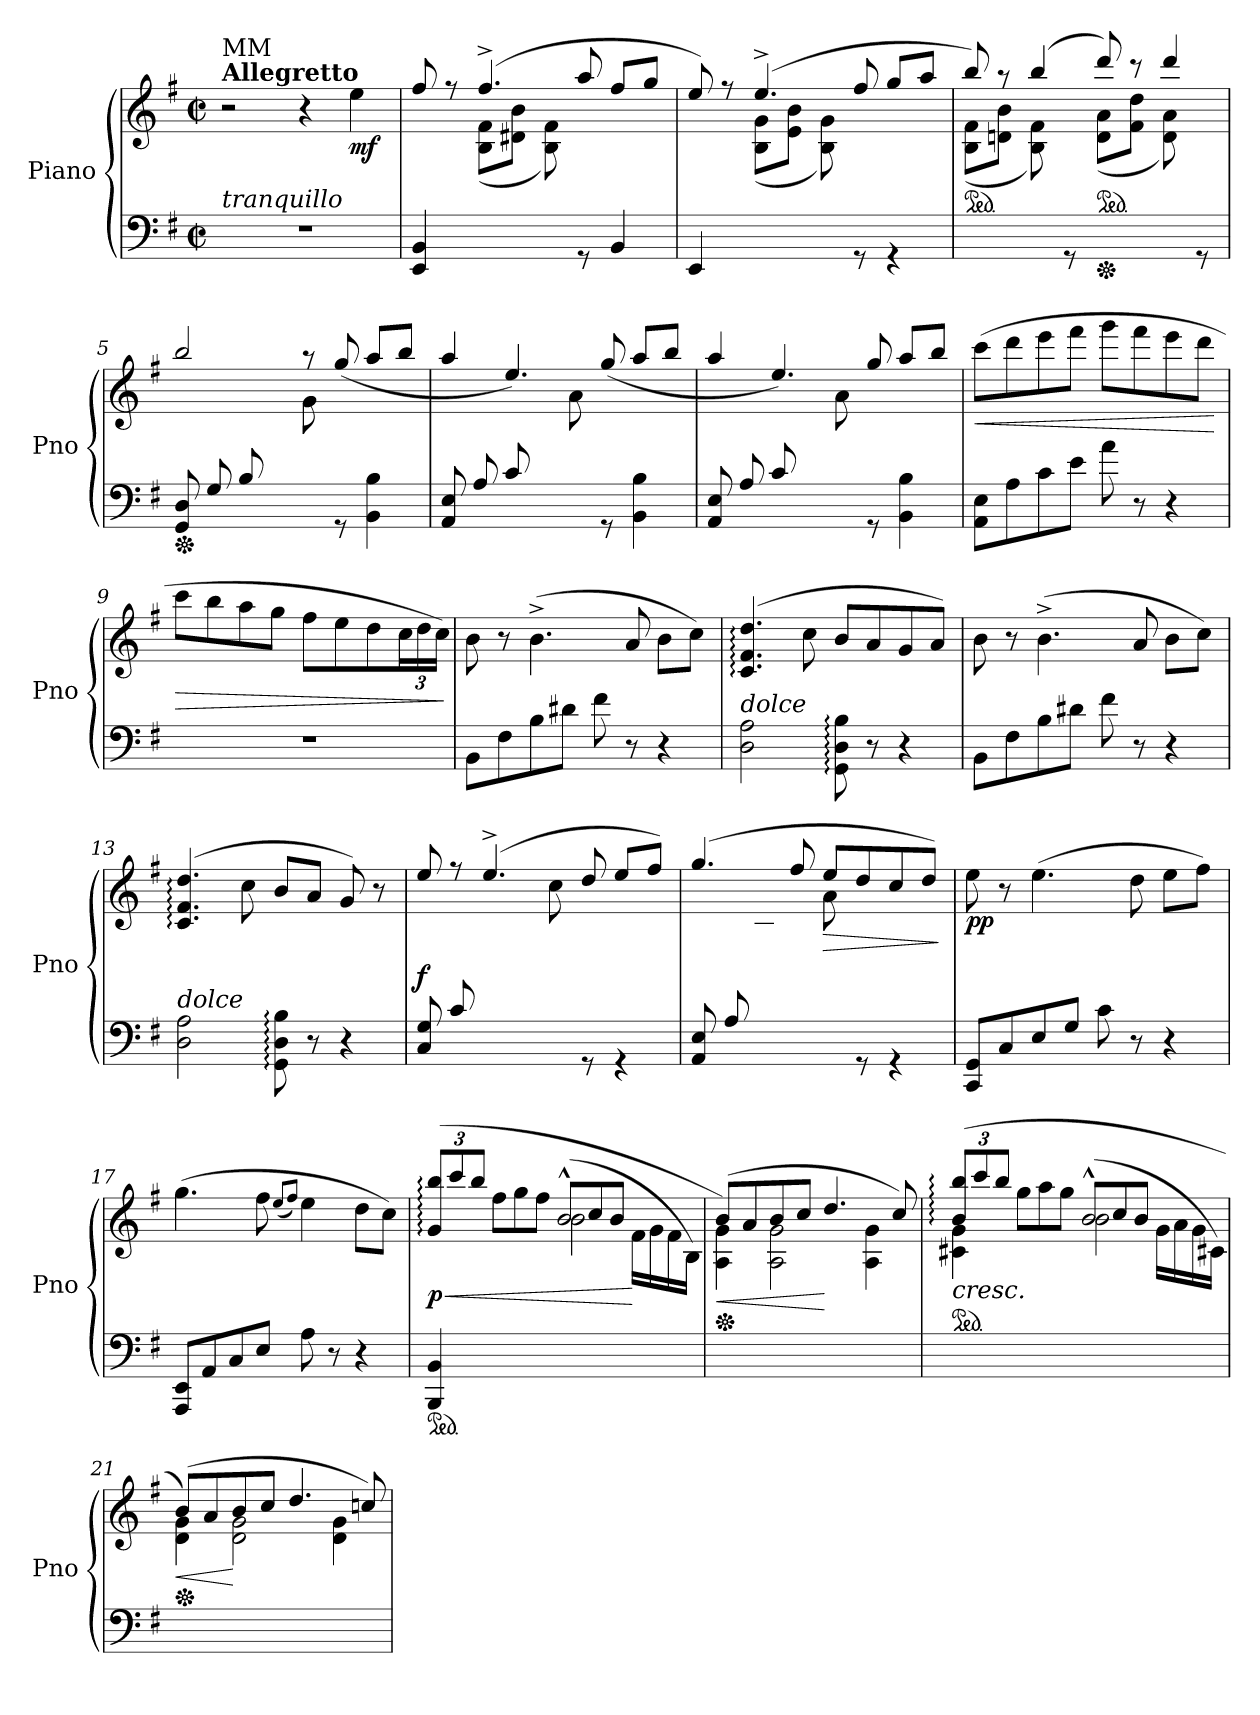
**kern	**kern	**dynam
*part1	*part1	*part1
*staff2	*staff1	*staff1/2
*I"Piano	*	*
*I'Pno	*	*
*clefF4	*clefG2	*
*k[f#]	*k[f#]	*
*M2/2	*M2/2	*
*met(c|)	*met(c|)	*
*MM144	*MM144	*
=1	=1	=1
!	!LO:TX:a:B:t=Allegretto	!
!	!LO:TX:a:t=MM	!
!LO:TX:a:i:t=tranquillo	!	!
1r	2r	.
.	4r	.
!	!	!LO:DY:b
.	4ee\	mf
=2	=2	=2
*	*^	*
4EE/ 4BB/	8ff#/	4ryy	.
.	8rff	.	.
4.ryy	(>4.ff#^/	(8B\ 8f#\L	.
.	.	8d#X\ 8b\J	.
.	.	8B\ 8f#\)	.
8rGG	8aa/	4.ryy	.
4BB/	8ff#/L	.	.
.	8gg/J	.	.
=3	=3	=3	=3
4EE/	8ee/)	4ryy	.
.	8rff	.	.
4.ryy	(>4.ee^/	(8B\ 8g\L	.
.	.	8e\ 8b\J	.
.	.	8B\ 8g\)	.
8rGG	8ff#/	4.ryy	.
4rGG	8gg/L	.	.
.	8aa/J	.	.
=4	=4	=4	=4
*	*ped	*	*
4.ryy	8bb/)	(8B\ 8f#\L	.
.	8raa	8dn\ 8b\J	.
.	(>4bb/	8B\ 8f#\)	.
8rGG	.	8ryy	.
*Xped	*	*	*
*	*ped	*	*
4.ryy	8ddd/)	(8d\ 8a\L	.
.	8rccc	8f#\ 8dd\J	.
.	4ddd/	8d\ 8a\)	.
8rGG	.	8ryy	.
!!LO:LB:g=z	!!
=5	=5	=5	=5
*Xped	*	*	*
(8GG/ 8D/L	2bb/	4.ryy	.
8G/	.	.	.
8B/	.	.	.
4ryy	.	8d\J	.
.	8raa	8g\)	.
8rGG	(>8gg/	4.ryy	.
4BB\ 4B\	8aa/L	.	.
.	8bb/J	.	.
=6	=6	=6	=6
(8AA/ 8E/L	4aa/	4.ryy	.
8A/	.	.	.
8c/	4.ee/)	.	.
4ryy	.	8e\J	.
.	.	8a\)	.
8rGG	(>8gg/	4.ryy	.
4BB\ 4B\	8aa/L	.	.
.	8bb/J	.	.
=7	=7	=7	=7
(8AA/ 8E/L	4aa/	4.ryy	.
8A/	.	.	.
8c/	4.ee/)	.	.
4ryy	.	8e\J	.
.	.	8a\)	.
8rGG	8gg/	4.ryy	.
4BB\ 4B\	8aa/L	.	.
.	8bb/J	.	.
*	*v	*v	*
=8	=8	=8
*	*MM146	*
!	!	!LO:HP:b
8AA\ 8E\L	(8ccc\L	<
8A\	8ddd\	.
8c\	8eee\	.
8e\J	8fff#\J	.
*	*MM148	*
8a\	8ggg\L	.
8r	8fff#\	.
4r	8eee\	.
.	8ddd\J	.
.	.	[
!!LO:LB:g=z
=9	=9	=9
!	!	!LO:HP:b
1r	8ccc\L	>
.	8bb\	.
.	8aa\	.
.	8gg\J	.
*	*MM146	*
.	8ff#\L	.
.	8ee\	.
.	8dd\	.
*	*Xbrackettup	*
.	24cc\L	.
.	24dd\	.
.	24cc\JJ)	.
.	.	]
=10	=10	=10
*	*MM144	*
8BB\L	8b\	.
8F#\	8r	.
8B\	(4.b^\	.
8d#X\J	.	.
8f#\	.	.
8r	8a/	.
4r	8b\L	.
.	8cc\J)	.
=11	=11	=11
!LO:TX:a:i:t=dolce	!	!
2D\ 2A\	(4.c/: 4.f#/: 4.dd/:	.
.	8cc\	.
8GG\: 8D\: 8B\:	8b/L	.
8r	8a/	.
4r	8g/	.
.	8a/J)	.
=12	=12	=12
8BB\L	8b\	.
8F#\	8r	.
8B\	(4.b^\	.
8d#X\J	.	.
8f#\	.	.
8r	8a/	.
4r	8b\L	.
.	8cc\J)	.
!!LO:LB:g=z
=13	=13	=13
!LO:TX:a:i:t=dolce	!	!
2D\ 2A\	(4.c/: 4.f#/: 4.dd/:	.
.	8cc\	.
8GG\: 8D\: 8B\:	8b/L	.
8r	8a/J	.
4r	8g/)	.
.	8r	.
=14	=14	=14
*	*^	*
!	!	!	!LO:DY:b
8C/ 8G/L	8ee/	4ryy	f
8c/	8rff	.	.
4.ryy	(>4.ee^/	8e\	.
.	.	8g\J	.
.	.	8cc\	.
8rGG	8dd/	4.ryy	.
4rGG	8ee/L	.	.
.	8ff#/J)	.	.
=15	=15	=15	=15
8AA/ 8E/L	(>4.gg/	4ryy	.
8A/	.	.	.
4.ryy	.	8c\	.
.	8ff#/	8e\J	.
!	!	!	!LO:HP:b
.	8ee/L	8a\	>
8rGG	8dd/	4.ryy	.
4rGG	8cc/	.	.
.	8dd/J)	.	.
*	*v	*v	*
.	.	]
=16	=16	=16
!	!	!LO:DY:b
8CC/ 8GG/L	8ee\	pp
8C/	8r	.
8E/	(4.ee\	.
8G/J	.	.
8c\	.	.
8r	8dd\	.
4r	8ee\L	.
.	8ff#\J)	.
=17	=17	=17
8AAA/ 8EE/L	(4.gg\	.
8AA/	.	.
8C/	.	.
8E/J	8ff#\	.
.	(8qee/L	.
.	8qff#/J)	.
8A\	4ee\	.
8r	.	.
4r	8dd\L	.
.	8cc\J)	.
!!LO:PB:g=z
=18	=18	=18
*ped	*	*
!	!	!LO:HP:b
*	*^	*
!	!	!	!LO:DY:n=1:b
4BBB/ 4BB/	(12g/: 12bb/:L	2ryy	< p
.	12ccc/	.	.
.	12bb/J	.	.
*	*Xtuplet	*	*
4ryy	12ff#\L	.	.
.	12gg\	.	.
.	12ff#\J	.	.
!	!LO:N:head=open	!LO:N:head=open	!
2ryy	(12b^^/L	2b\	.
.	12cc/	.	.
.	12b/J	.	.
.	16f#\LL	.	[
.	16g\	.	.
.	16f#\	.	.
.	16B\JJ)	.	.
=19	=19	=19	=19
*	*Xped	*	*
!	!	!	!LO:HP:b
1ryy	(>8b/L)	4A\ 4g\	<
.	8a/	.	.
.	8b/	2A\ 2g\	.
.	8cc/J	.	.
.	4.dd/	.	[
.	.	4A\ 4g\	.
.	8cc/)	.	.
=20	=20	=20	=20
*	*tuplet	*	*
!	!	!	!LO:HP:b
*	*ped	*	*
4ryy	(12b/: 12bb/:L	4c#X\ 4g\	<
.	12ccc/	.	.
.	12bb/J	.	.
*	*Xtuplet	*	*
4ryy	12gg\L	4ryy	.
.	12aa\	.	.
.	12gg\J	.	.
!	!LO:N:head=open	!LO:N:head=open	!
2ryy	(12b^^/L	2b\	.
.	12cc/	.	.
.	12b/J	.	.
.	16g\LL	.	.
.	16a\	.	.
.	16g\	.	.
.	16c#X\JJ)	.	.
!!LO:LB:g=z	!!
=21	=21	=21	=21
*	*Xped	*	*
!	!	!	!LO:HP:b
1ryy	(>8b/L)	4d\ 4g\	<
.	8a/	.	.
.	8b/	2d\ 2g\	[
.	8cc/J	.	.
.	4.dd/	.	.
.	.	4d\ 4g\	.
.	8ccn/)	.	.
*	*v	*v	*
.	.	[
=	=	=
*-	*-	*-
